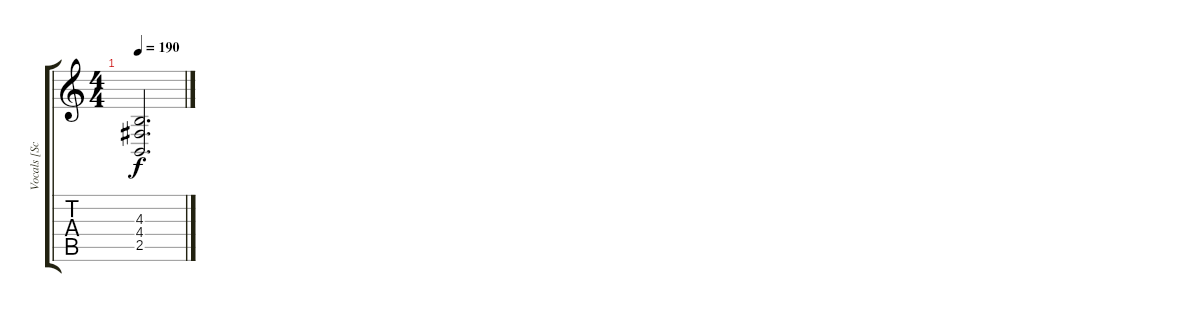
\track ("Vocals [Scream]" "Vocals [Sc") {instrument gunshot}
\staff {score tabs}
\tuning (E4 B3 G3 D3 A2 D2) {hide}
\ts (4 4)
\tempo 190
\clef g2
\ks c
(4.3{t} 4.4{t} 2.5{t}).2{d dy f}
